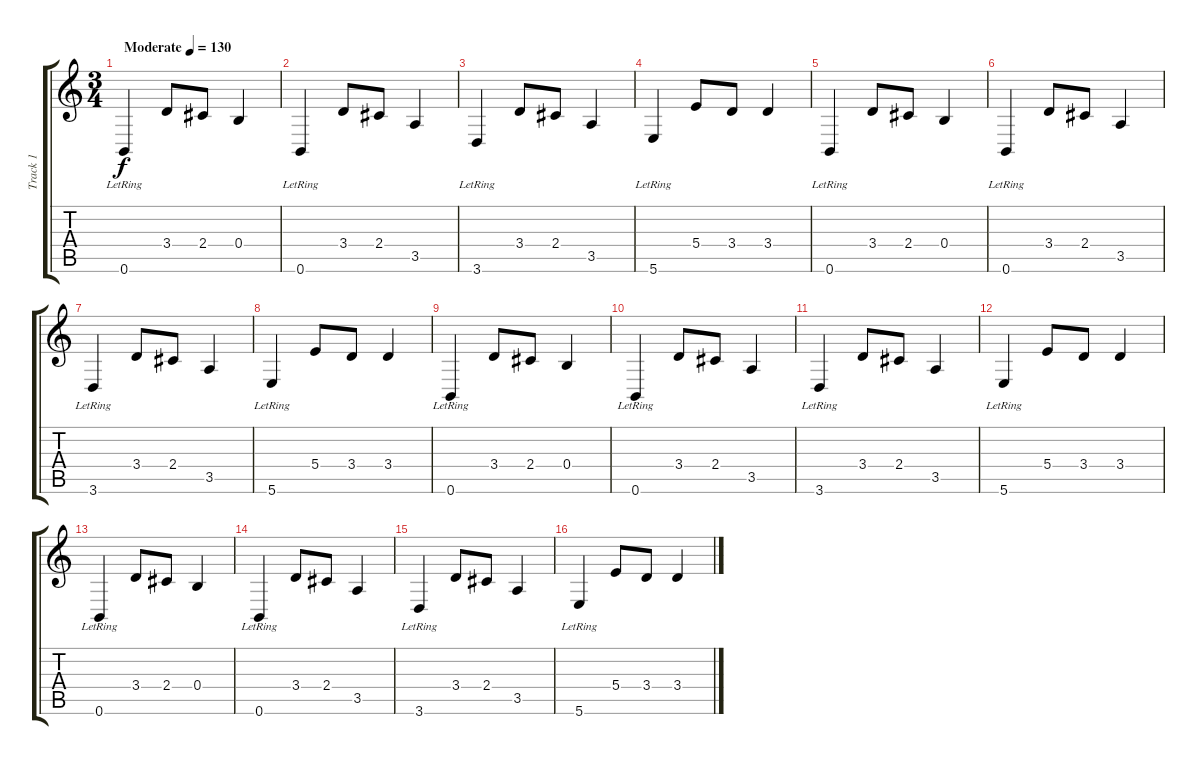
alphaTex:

\track ("Track 1" "Track 1") {instrument acousticguitarsteel}
\staff {score tabs}
\tuning (Db4 Ab3 E3 B2 Gb2 B1) {hide}
\ts (3 4)
\tempo (130 "Moderate")
\clef g2
\ks c
0.6{lr}.4{dy f instrument acousticguitarsteel} 3.4.8 2.4.8 0.4.4 |
0.6{lr}.4 3.4.8 2.4.8 3.5.4 |
3.6{lr}.4 3.4.8 2.4.8 3.5.4 |
5.6{lr}.4 5.4.8 3.4.8 3.4.4 |
0.6{lr}.4 3.4.8 2.4.8 0.4.4 |
0.6{lr}.4 3.4.8 2.4.8 3.5.4 |
3.6{lr}.4 3.4.8 2.4.8 3.5.4 |
5.6{lr}.4 5.4.8 3.4.8 3.4.4 |
0.6{lr}.4 3.4.8 2.4.8 0.4.4 |
0.6{lr}.4 3.4.8 2.4.8 3.5.4 |
3.6{lr}.4 3.4.8 2.4.8 3.5.4 |
5.6{lr}.4 5.4.8 3.4.8 3.4.4 |
0.6{lr}.4 3.4.8 2.4.8 0.4.4 |
0.6{lr}.4 3.4.8 2.4.8 3.5.4 |
3.6{lr}.4 3.4.8 2.4.8 3.5.4 |
5.6{lr}.4 5.4.8 3.4.8 3.4.4
